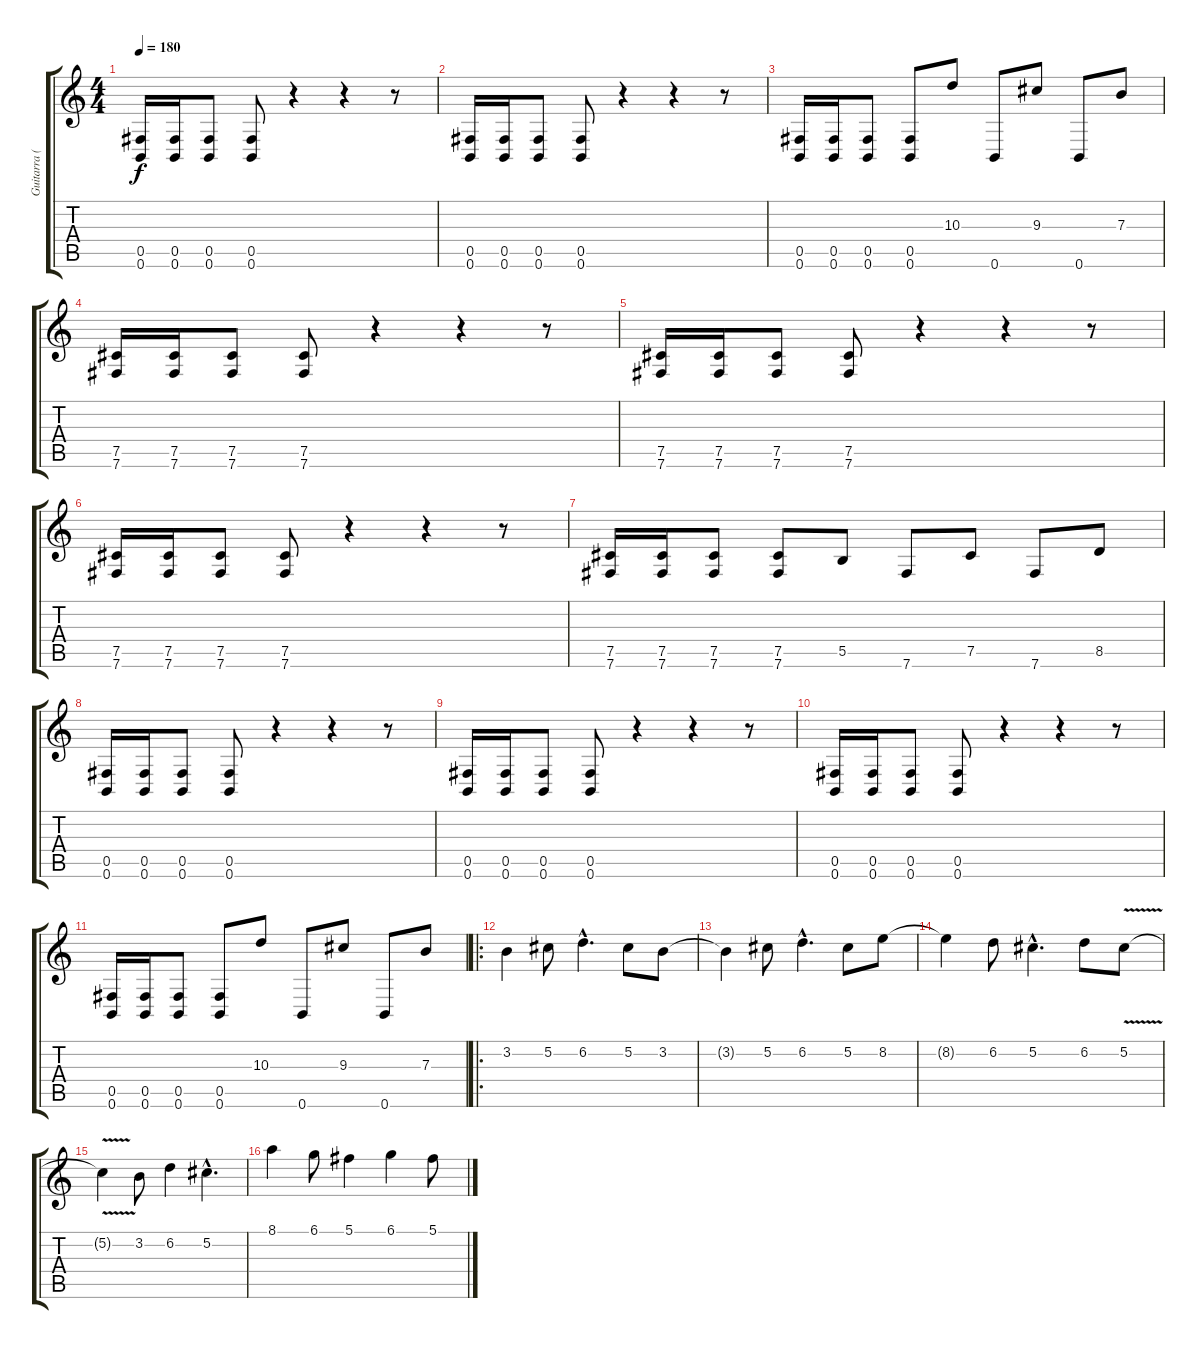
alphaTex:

\track ("Guitarra (Alexis Ruiz)" "Guitarra (") {instrument distortionguitar}
\staff {score tabs}
\tuning (Db4 Ab3 E3 B2 Gb2 B1) {hide}
\ts (4 4)
\tempo 180
\clef g2
\ks c
(0.5 0.6).16{dy f} (0.5 0.6).16 (0.5 0.6).8 (0.5 0.6).8 r.4 r.4 r.8 |
(0.5 0.6).16 (0.5 0.6).16 (0.5 0.6).8 (0.5 0.6).8 r.4 r.4 r.8 |
(0.5 0.6).16 (0.5 0.6).16 (0.5 0.6).8 (0.5 0.6).8 10.3.8 0.6.8 9.3.8 0.6.8 7.3.8 |
(7.5 7.6).16 (7.5 7.6).16 (7.5 7.6).8 (7.5 7.6).8 r.4 r.4 r.8 |
(7.5 7.6).16 (7.5 7.6).16 (7.5 7.6).8 (7.5 7.6).8 r.4 r.4 r.8 |
(7.5 7.6).16 (7.5 7.6).16 (7.5 7.6).8 (7.5 7.6).8 r.4 r.4 r.8 |
(7.5 7.6).16 (7.5 7.6).16 (7.5 7.6).8 (7.5 7.6).8 5.5.8 7.6.8 7.5.8 7.6.8 8.5.8 |
(0.5 0.6).16 (0.5 0.6).16 (0.5 0.6).8 (0.5 0.6).8 r.4 r.4 r.8 |
(0.5 0.6).16 (0.5 0.6).16 (0.5 0.6).8 (0.5 0.6).8 r.4 r.4 r.8 |
(0.5 0.6).16 (0.5 0.6).16 (0.5 0.6).8 (0.5 0.6).8 r.4 r.4 r.8 |
(0.5 0.6).16 (0.5 0.6).16 (0.5 0.6).8 (0.5 0.6).8 10.3.8 0.6.8 9.3.8 0.6.8 7.3.8 |
\ro
3.2.4 5.2.8 6.2{hac}.4{d} 5.2.8 3.2.8 |
3.2{t}.4 5.2.8 6.2{hac}.4{d} 5.2.8 8.2.8 |
8.2{t}.4 6.2.8 5.2{hac}.4{d} 6.2.8 5.2{v}.8 |
5.2{t}.4 3.2.8 6.2.4 5.2{hac}.4{d} |
8.1.4 6.1.8 5.1.4 6.1.4 5.1.8
